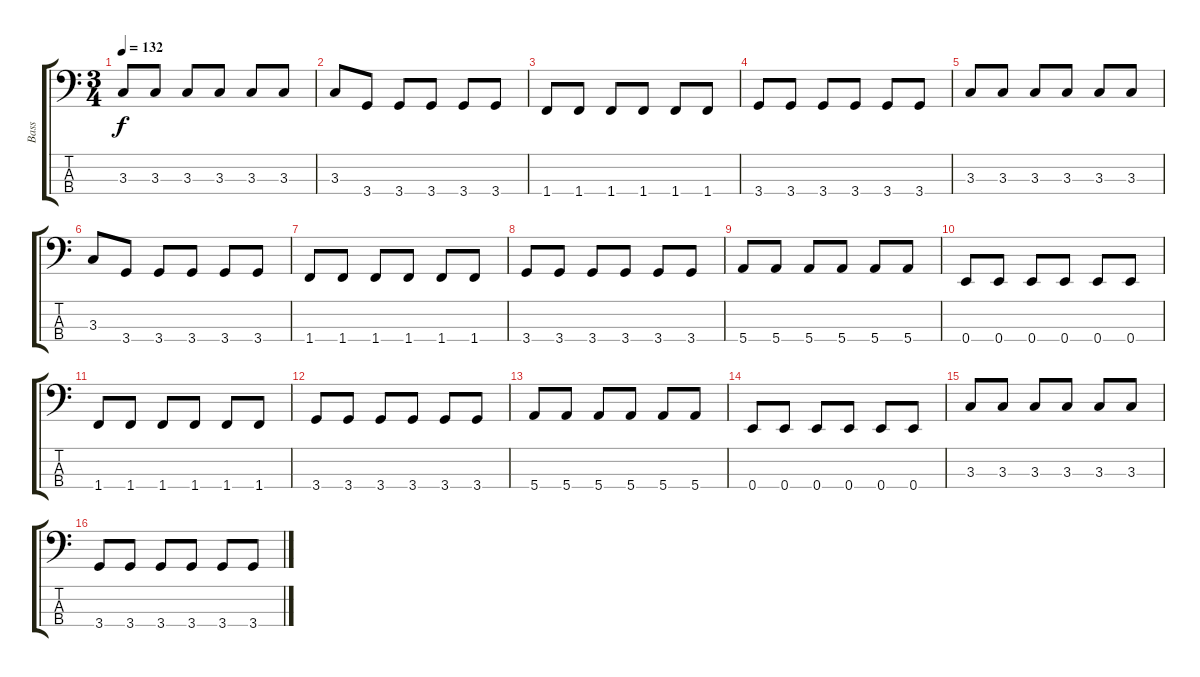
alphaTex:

\track ("Bass" "Bass") {instrument electricbasspick}
\staff {score tabs}
\tuning (G2 D2 A1 E1) {hide}
\ts (3 4)
\tempo 132
\clef f4
\ks c
3.3.8{dy f} 3.3.8 3.3.8 3.3.8 3.3.8 3.3.8 |
3.3.8 3.4.8 3.4.8 3.4.8 3.4.8 3.4.8 |
1.4.8 1.4.8 1.4.8 1.4.8 1.4.8 1.4.8 |
3.4.8 3.4.8 3.4.8 3.4.8 3.4.8 3.4.8 |
3.3.8 3.3.8 3.3.8 3.3.8 3.3.8 3.3.8 |
3.3.8 3.4.8 3.4.8 3.4.8 3.4.8 3.4.8 |
1.4.8 1.4.8 1.4.8 1.4.8 1.4.8 1.4.8 |
3.4.8 3.4.8 3.4.8 3.4.8 3.4.8 3.4.8 |
5.4.8 5.4.8 5.4.8 5.4.8 5.4.8 5.4.8 |
0.4.8 0.4.8 0.4.8 0.4.8 0.4.8 0.4.8 |
1.4.8 1.4.8 1.4.8 1.4.8 1.4.8 1.4.8 |
3.4.8 3.4.8 3.4.8 3.4.8 3.4.8 3.4.8 |
5.4.8 5.4.8 5.4.8 5.4.8 5.4.8 5.4.8 |
0.4.8 0.4.8 0.4.8 0.4.8 0.4.8 0.4.8 |
3.3.8 3.3.8 3.3.8 3.3.8 3.3.8 3.3.8 |
3.4.8 3.4.8 3.4.8 3.4.8 3.4.8 3.4.8
